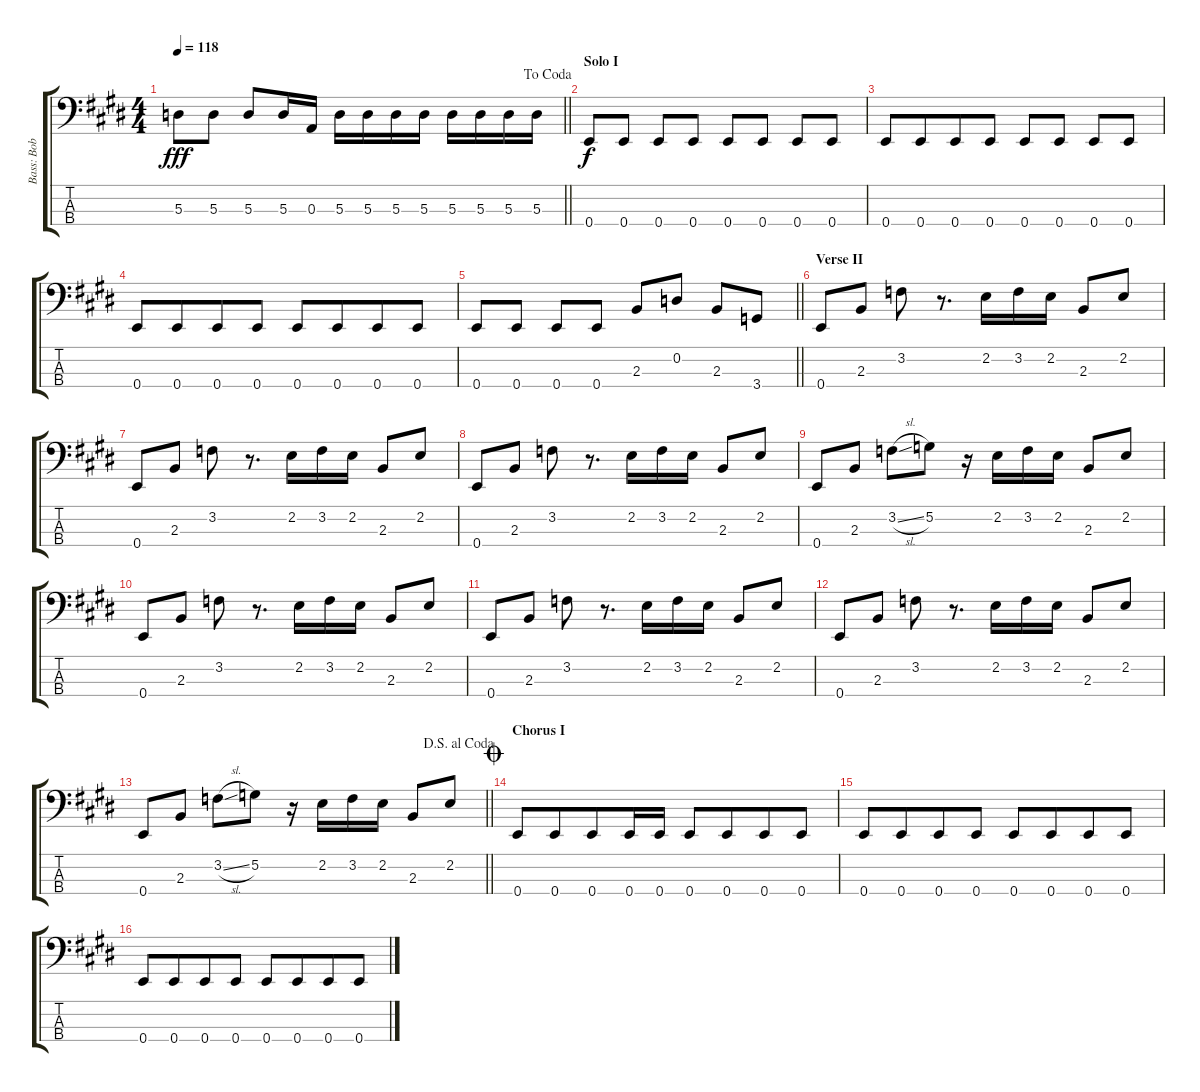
\track ("Bass: Bob" "Bass: Bob") {instrument electricbassfinger}
\staff {score tabs}
\tuning (G2 D2 A1 E1) {hide}
\ts (4 4)
\jump dacoda
\tempo 118
\clef f4
\barLineRight lightlight
\ks e
5.3.8{dy fff} 5.3.8 5.3.8 5.3.16 0.3.16 5.3.16 5.3.16 5.3.16 5.3.16 5.3.16 5.3.16 5.3.16 5.3.16 |
\section ("" "Solo I")
0.4.8{dy f} 0.4.8 0.4.8 0.4.8 0.4.8 0.4.8 0.4.8{beam merge} 0.4.8 |
0.4.8 0.4.8{beam merge} 0.4.8 0.4.8 0.4.8 0.4.8 0.4.8 0.4.8 |
0.4.8 0.4.8{beam merge} 0.4.8 0.4.8 0.4.8 0.4.8{beam merge} 0.4.8{beam merge} 0.4.8 |
\barLineRight lightlight
0.4.8 0.4.8 0.4.8 0.4.8 2.3.8{beam merge} 0.2.8 2.3.8 3.4.8 |
\section ("" "Verse II")
0.4.8 2.3.8 3.2.8 r.8{d} 2.2.16 3.2.16 2.2.16 2.3.8 2.2.8 |
0.4.8 2.3.8 3.2.8 r.8{d} 2.2.16 3.2.16 2.2.16 2.3.8 2.2.8 |
0.4.8 2.3.8 3.2.8 r.8{d} 2.2.16 3.2.16 2.2.16 2.3.8 2.2.8 |
0.4.8 2.3.8 3.2{sl}.8 5.2.8 r.16 2.2.16 3.2.16 2.2.16 2.3.8 2.2.8 |
0.4.8 2.3.8 3.2.8 r.8{d} 2.2.16 3.2.16 2.2.16 2.3.8 2.2.8 |
0.4.8 2.3.8 3.2.8 r.8{d} 2.2.16 3.2.16 2.2.16 2.3.8 2.2.8 |
0.4.8 2.3.8 3.2.8 r.8{d} 2.2.16 3.2.16 2.2.16 2.3.8 2.2.8 |
\jump dalsegnoalcoda
\barLineRight lightlight
0.4.8 2.3.8 3.2{sl}.8 5.2.8 r.16 2.2.16 3.2.16 2.2.16 2.3.8 2.2.8 |
\section ("" "Chorus I")
\jump coda
0.4.8 0.4.8{beam merge} 0.4.8 0.4.16 0.4.16{beam split} 0.4.8{beam merge} 0.4.8{beam merge} 0.4.8 0.4.8 |
0.4.8{beam merge} 0.4.8{beam merge} 0.4.8 0.4.8{beam split} 0.4.8{beam merge} 0.4.8{beam merge} 0.4.8 0.4.8 |
0.4.8{beam merge} 0.4.8{beam merge} 0.4.8 0.4.8{beam split} 0.4.8{beam merge} 0.4.8{beam merge} 0.4.8 0.4.8
